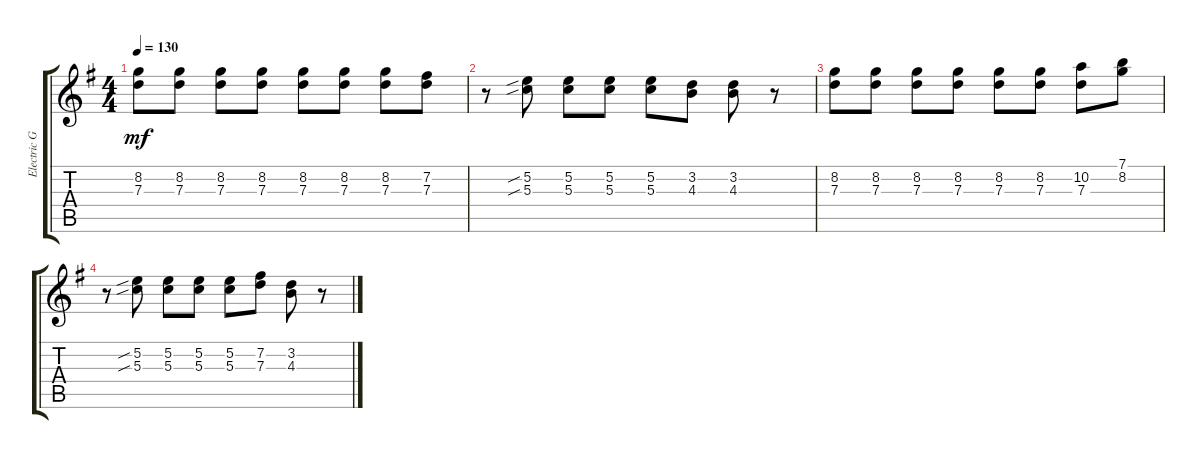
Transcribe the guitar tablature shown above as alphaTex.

\track ("Electric Guitar" "Electric G") {instrument electricguitarclean}
\staff {score tabs}
\tuning (E4 B3 G3 D3 A2 E2) {hide}
\ts (4 4)
\tempo 130
\clef g2
\ks g
(8.2 7.3).8{dy mf instrument electricguitarclean} (8.2 7.3).8 (8.2 7.3).8 (8.2 7.3).8 (8.2 7.3).8 (8.2 7.3).8 (8.2 7.3).8 (7.2 7.3).8 |
r.8 (5.2{sib} 5.3{sib}).8 (5.2 5.3).8 (5.2 5.3).8 (5.2 5.3).8 (3.2 4.3).8 (3.2 4.3).8 r.8 |
(8.2 7.3).8 (8.2 7.3).8 (8.2 7.3).8 (8.2 7.3).8 (8.2 7.3).8 (8.2 7.3).8 (10.2 7.3).8 (7.1 8.2).8 |
r.8 (5.2{sib} 5.3{sib}).8 (5.2 5.3).8 (5.2 5.3).8 (5.2 5.3).8 (7.2 7.3).8 (3.2 4.3).8 r.8
